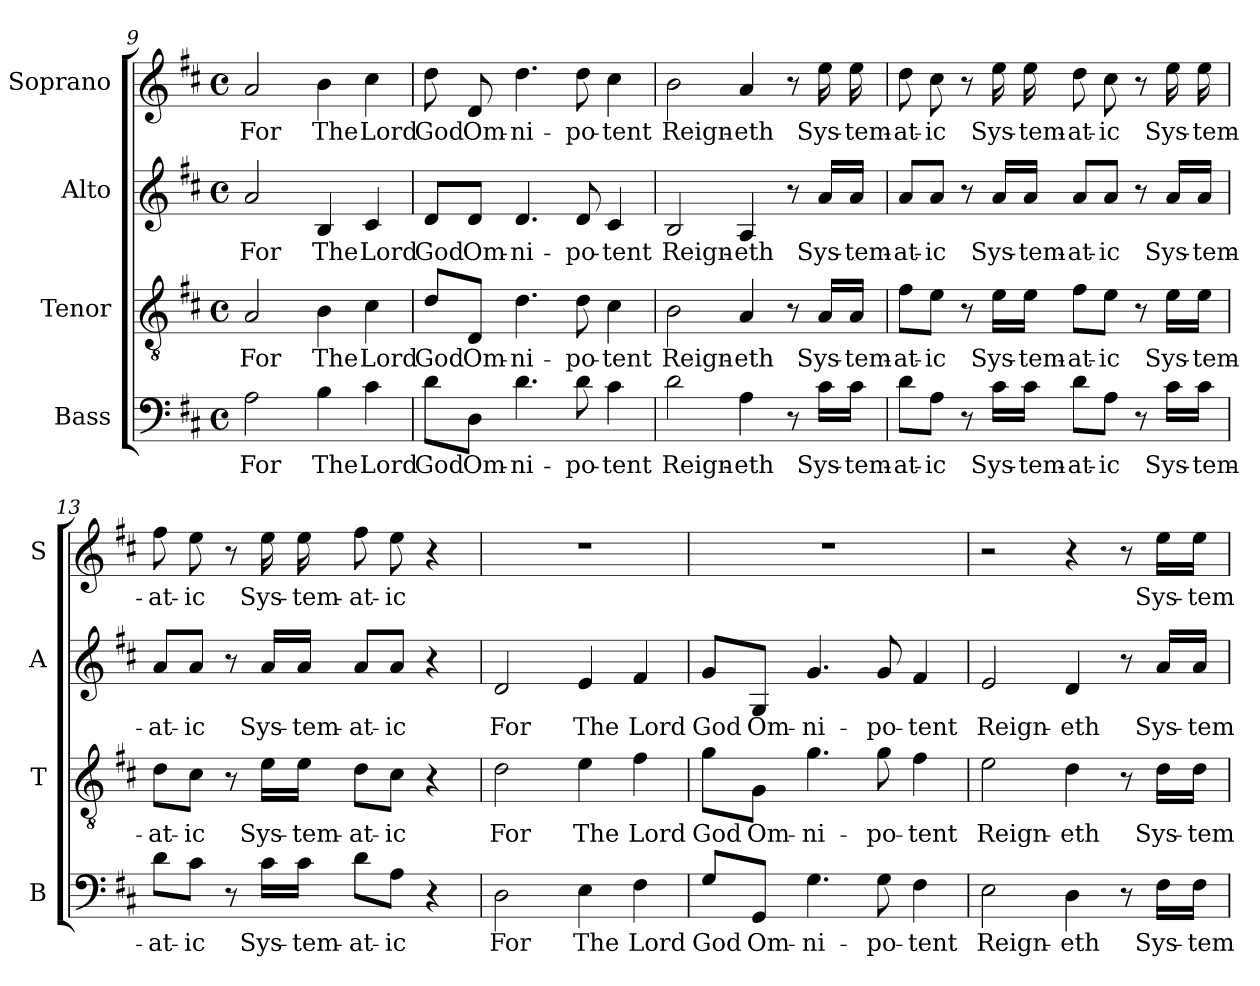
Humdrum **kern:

**kern	**text	**kern	**text	**kern	**text	**kern	**text
*part4	*part4	*part3	*part3	*part2	*part2	*part1	*part1
*staff4	*staff4	*staff3	*staff3	*staff2	*staff2	*staff1	*staff1
*I"Bass	*	*I"Tenor	*	*I"Alto	*	*I"Soprano	*
*I'B	*	*I'T	*	*I'A	*	*I'S	*
*clefF4	*	*clefGv2	*	*clefG2	*	*clefG2	*
*k[f#c#]	*	*k[f#c#]	*	*k[f#c#]	*	*k[f#c#]	*
*D:	*	*D:	*	*D:	*	*D:	*
*M4/4	*	*M4/4	*	*M4/4	*	*M4/4	*
*met(c)	*	*met(c)	*	*met(c)	*	*met(c)	*
=9	=9	=9	=9	=9	=9	=9	=9
!	!LO:LY:b	!	!LO:LY:b	!	!LO:LY:b	!	!LO:LY:b
2A\	For	2A/	For	2a/	For	2a/	For
!	!LO:LY:b	!	!LO:LY:b	!	!LO:LY:b	!	!LO:LY:b
4B\	The	4B\	The	4B/	The	4b\	The
!	!LO:LY:b	!	!LO:LY:b	!	!LO:LY:b	!	!LO:LY:b
4c#\	Lord	4c#\	Lord	4c#/	Lord	4cc#\	Lord
!!LO:LB:g=z
=10	=10	=10	=10	=10	=10	=10	=10
!	!LO:LY:b	!	!LO:LY:b	!	!LO:LY:b	!	!LO:LY:b
8d\L	God	8d/L	God	8d/L	God	8dd\	God
!	!LO:LY:b	!	!LO:LY:b	!	!LO:LY:b	!	!LO:LY:b
8D\J	Om-	8D/J	Om-	8d/J	Om-	8d/	Om-
!	!LO:LY:b	!	!LO:LY:b	!	!LO:LY:b	!	!LO:LY:b
4.d\	-ni-	4.d\	-ni-	4.d/	-ni-	4.dd\	-ni-
!	!LO:LY:b	!	!LO:LY:b	!	!LO:LY:b	!	!LO:LY:b
8d\	-po-	8d\	-po-	8d/	-po-	8dd\	-po-
!	!LO:LY:b	!	!LO:LY:b	!	!LO:LY:b	!	!LO:LY:b
4c#\	-tent	4c#\	-tent	4c#/	-tent	4cc#\	-tent
=11	=11	=11	=11	=11	=11	=11	=11
!	!LO:LY:b	!	!LO:LY:b	!	!LO:LY:b	!	!LO:LY:b
2d\	Reign-	2B\	Reign-	2B/	Reign-	2b\	Reign-
!	!LO:LY:b	!	!LO:LY:b	!	!LO:LY:b	!	!LO:LY:b
4A\	-eth	4A/	-eth	4A/	-eth	4a/	-eth
8r	.	8r	.	8r	.	8r	.
!	!LO:LY:b	!	!LO:LY:b	!	!LO:LY:b	!	!LO:LY:b
16c#\LL	Sys-	16A/LL	Sys-	16a/LL	Sys-	16ee\	Sys-
!	!LO:LY:b	!	!LO:LY:b	!	!LO:LY:b	!	!LO:LY:b
16c#\JJ	-tem-	16A/JJ	-tem-	16a/JJ	-tem-	16ee\	-tem-
=12	=12	=12	=12	=12	=12	=12	=12
!	!LO:LY:b	!	!LO:LY:b	!	!LO:LY:b	!	!LO:LY:b
8d\L	-at-	8f#\L	-at-	8a/L	-at-	8dd\	-at-
!	!LO:LY:b	!	!LO:LY:b	!	!LO:LY:b	!	!LO:LY:b
8A\J	-ic	8e\J	-ic	8a/J	-ic	8cc#\	-ic
8r	.	8r	.	8r	.	8r	.
!	!LO:LY:b	!	!LO:LY:b	!	!LO:LY:b	!	!LO:LY:b
16c#\LL	Sys-	16e\LL	Sys-	16a/LL	Sys-	16ee\	Sys-
!	!LO:LY:b	!	!LO:LY:b	!	!LO:LY:b	!	!LO:LY:b
16c#\JJ	-tem-	16e\JJ	-tem-	16a/JJ	-tem-	16ee\	-tem-
!	!LO:LY:b	!	!LO:LY:b	!	!LO:LY:b	!	!LO:LY:b
8d\L	-at-	8f#\L	-at-	8a/L	-at-	8dd\	-at-
!	!LO:LY:b	!	!LO:LY:b	!	!LO:LY:b	!	!LO:LY:b
8A\J	-ic	8e\J	-ic	8a/J	-ic	8cc#\	-ic
8r	.	8r	.	8r	.	8r	.
!	!LO:LY:b	!	!LO:LY:b	!	!LO:LY:b	!	!LO:LY:b
16c#\LL	Sys-	16e\LL	Sys-	16a/LL	Sys-	16ee\	Sys-
!	!LO:LY:b	!	!LO:LY:b	!	!LO:LY:b	!	!LO:LY:b
16c#\JJ	-tem-	16e\JJ	-tem-	16a/JJ	-tem-	16ee\	-tem-
!!LO:LB:g=z
=13	=13	=13	=13	=13	=13	=13	=13
!	!LO:LY:b	!	!LO:LY:b	!	!LO:LY:b	!	!LO:LY:b
8d\L	-at-	8d\L	-at-	8a/L	-at-	8ff#\	-at-
!	!LO:LY:b	!	!LO:LY:b	!	!LO:LY:b	!	!LO:LY:b
8c#\J	-ic	8c#\J	-ic	8a/J	-ic	8ee\	-ic
8r	.	8r	.	8r	.	8r	.
!	!LO:LY:b	!	!LO:LY:b	!	!LO:LY:b	!	!LO:LY:b
16c#\LL	Sys-	16e\LL	Sys-	16a/LL	Sys-	16ee\	Sys-
!	!LO:LY:b	!	!LO:LY:b	!	!LO:LY:b	!	!LO:LY:b
16c#\JJ	-tem-	16e\JJ	-tem-	16a/JJ	-tem-	16ee\	-tem-
!	!LO:LY:b	!	!LO:LY:b	!	!LO:LY:b	!	!LO:LY:b
8d\L	-at-	8d\L	-at-	8a/L	-at-	8ff#\	-at-
!	!LO:LY:b	!	!LO:LY:b	!	!LO:LY:b	!	!LO:LY:b
8A\J	-ic	8c#\J	-ic	8a/J	-ic	8ee\	-ic
4r	.	4r	.	4r	.	4r	.
=14	=14	=14	=14	=14	=14	=14	=14
!	!LO:LY:b	!	!LO:LY:b	!	!LO:LY:b	!	!
2D\	For	2d\	For	2d/	For	1r	.
!	!LO:LY:b	!	!LO:LY:b	!	!LO:LY:b	!	!
4E\	The	4e\	The	4e/	The	.	.
!	!LO:LY:b	!	!LO:LY:b	!	!LO:LY:b	!	!
4F#\	Lord	4f#\	Lord	4f#/	Lord	.	.
=15	=15	=15	=15	=15	=15	=15	=15
!	!LO:LY:b	!	!LO:LY:b	!	!LO:LY:b	!	!
8G/L	God	8g\L	God	8g/L	God	1r	.
!	!LO:LY:b	!	!LO:LY:b	!	!LO:LY:b	!	!
8GG/J	Om-	8G\J	Om-	8G/J	Om-	.	.
!	!LO:LY:b	!	!LO:LY:b	!	!LO:LY:b	!	!
4.G\	-ni-	4.g\	-ni-	4.g/	-ni-	.	.
!	!LO:LY:b	!	!LO:LY:b	!	!LO:LY:b	!	!
8G\	-po-	8g\	-po-	8g/	-po-	.	.
!	!LO:LY:b	!	!LO:LY:b	!	!LO:LY:b	!	!
4F#\	-tent	4f#\	-tent	4f#/	-tent	.	.
!!LO:PB:g=z
=16	=16	=16	=16	=16	=16	=16	=16
!	!LO:LY:b	!	!LO:LY:b	!	!LO:LY:b	!	!LO:LY:b
2E\	Reign-	2e\	Reign-	2e/	Reign-	2r	Reign-
!	!LO:LY:b	!	!LO:LY:b	!	!LO:LY:b	!	!LO:LY:b
4D\	-eth	4d\	-eth	4d/	-eth	4r	-eth
8r	.	8r	.	8r	.	8r	.
!	!LO:LY:b	!	!LO:LY:b	!	!LO:LY:b	!	!LO:LY:b
16F#\LL	Sys-	16d\LL	Sys-	16a/LL	Sys-	16ee\LL	Sys-
!	!LO:LY:b	!	!LO:LY:b	!	!LO:LY:b	!	!LO:LY:b
16F#\JJ	-tem-	16d\JJ	-tem-	16a/JJ	-tem-	16ee\JJ	-tem-
=	=	=	=	=	=	=	=
*-	*-	*-	*-	*-	*-	*-	*-
